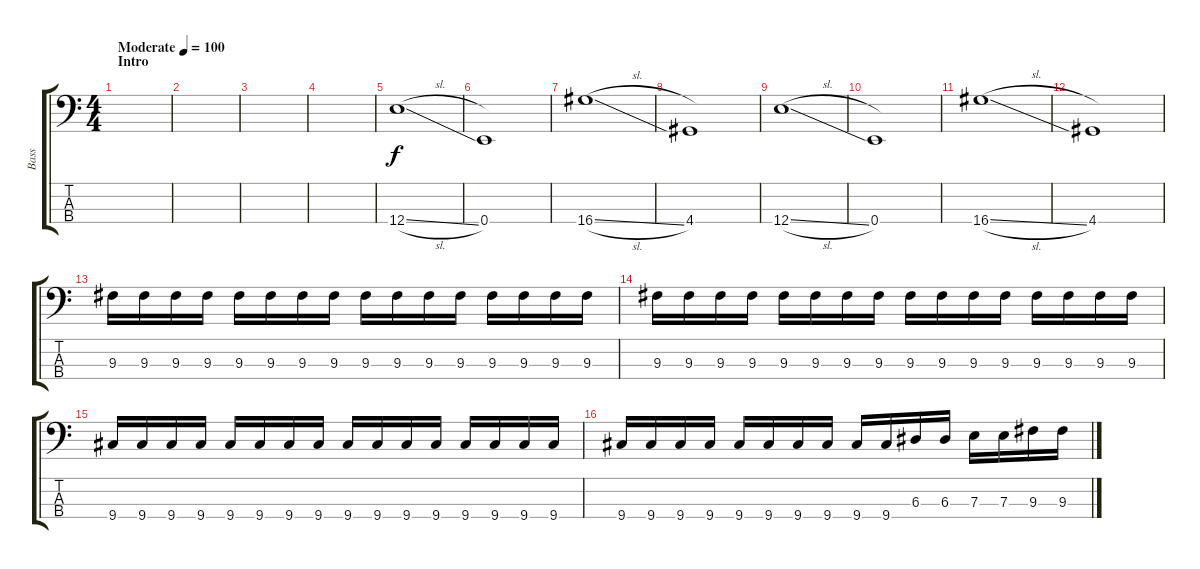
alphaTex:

\track ("Bass" "Bass") {instrument distortionguitar}
\staff {score tabs}
\tuning (G2 D2 A1 E1) {hide}
\ts (4 4)
\section ("" "Intro")
\tempo (100 "Moderate")
\clef f4
\ks c
|
|
|
|
12.4{sl}.1 |
0.4.1 |
16.4{sl}.1 |
4.4.1 |
12.4{sl}.1 |
0.4.1 |
16.4{sl}.1 |
4.4.1 |
9.3.16 9.3.16 9.3.16 9.3.16 9.3.16 9.3.16 9.3.16 9.3.16 9.3.16 9.3.16 9.3.16 9.3.16 9.3.16 9.3.16 9.3.16 9.3.16 |
9.3.16 9.3.16 9.3.16 9.3.16 9.3.16 9.3.16 9.3.16 9.3.16 9.3.16 9.3.16 9.3.16 9.3.16 9.3.16 9.3.16 9.3.16 9.3.16 |
9.4.16 9.4.16 9.4.16 9.4.16 9.4.16 9.4.16 9.4.16 9.4.16 9.4.16 9.4.16 9.4.16 9.4.16 9.4.16 9.4.16 9.4.16 9.4.16 |
9.4.16 9.4.16 9.4.16 9.4.16 9.4.16 9.4.16 9.4.16 9.4.16 9.4.16 9.4.16 6.3.16 6.3.16 7.3.16 7.3.16 9.3.16 9.3.16
